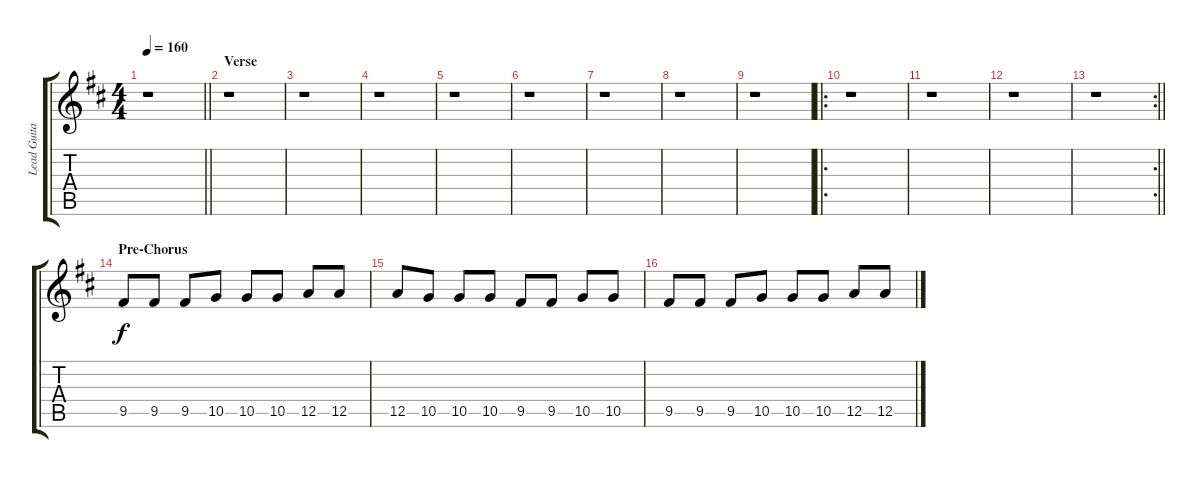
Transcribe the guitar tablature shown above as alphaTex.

\track ("Lead Guitar" "Lead Guita") {instrument overdrivenguitar}
\staff {score tabs}
\tuning (E4 B3 G3 D3 A2 E2) {hide}
\ts (4 4)
\tempo 160
\clef g2
\barLineRight lightlight
\ks d
r.1{dy f} |
\section ("" "Verse")
r.1 |
r.1 |
r.1 |
r.1 |
r.1 |
r.1 |
r.1 |
r.1 |
\ro
r.1 |
r.1 |
r.1 |
\rc 2
\barLineRight lightlight
r.1 |
\section ("" "Pre-Chorus")
9.5.8 9.5.8 9.5.8 10.5.8 10.5.8 10.5.8 12.5.8 12.5.8 |
12.5.8 10.5.8 10.5.8 10.5.8 9.5.8 9.5.8 10.5.8 10.5.8 |
9.5.8 9.5.8 9.5.8 10.5.8 10.5.8 10.5.8 12.5.8 12.5.8
